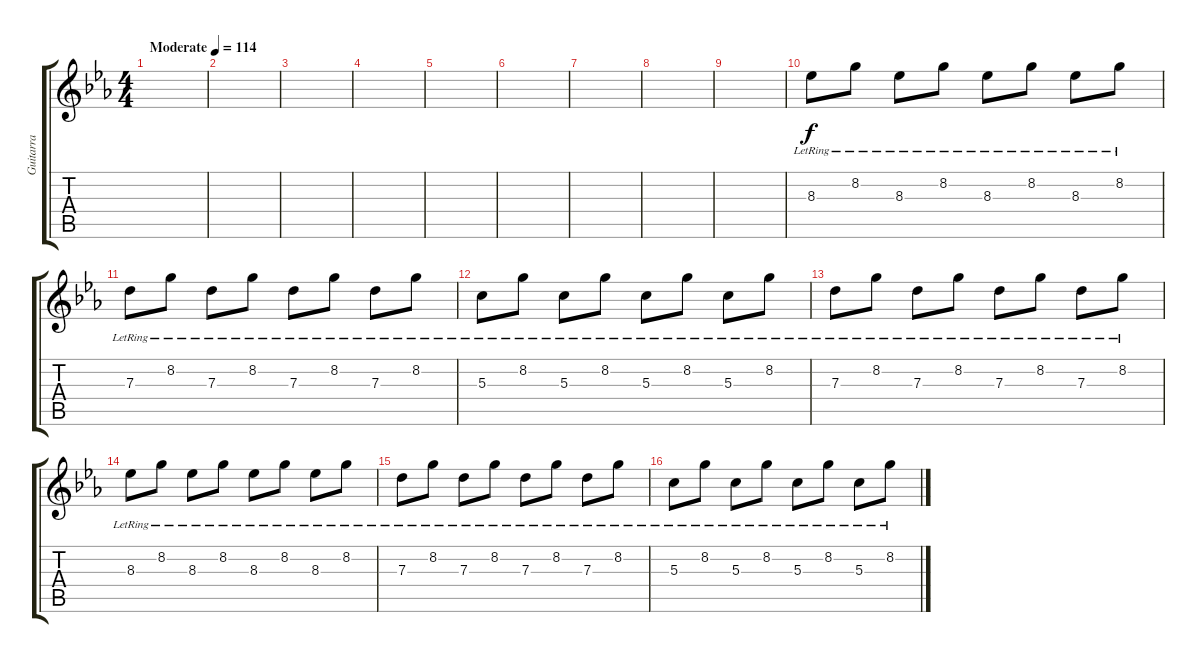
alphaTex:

\track ("Guitarra" "Guitarra") {instrument electricguitarjazz}
\staff {score tabs}
\tuning (E4 B3 G3 D3 A2 E2) {hide}
\ts (4 4)
\tempo (114 "Moderate")
\clef g2
\ks eb
|
|
|
|
|
|
|
|
|
8.3{lr}.8 8.2{lr}.8 8.3{lr}.8 8.2{lr}.8 8.3{lr}.8 8.2{lr}.8 8.3{lr}.8 8.2{lr}.8 |
7.3{lr}.8 8.2{lr}.8 7.3{lr}.8 8.2{lr}.8 7.3{lr}.8 8.2{lr}.8 7.3{lr}.8 8.2{lr}.8 |
5.3{lr}.8 8.2{lr}.8 5.3{lr}.8 8.2{lr}.8 5.3{lr}.8 8.2{lr}.8 5.3{lr}.8 8.2{lr}.8 |
7.3{lr}.8 8.2{lr}.8 7.3{lr}.8 8.2{lr}.8 7.3{lr}.8 8.2{lr}.8 7.3{lr}.8 8.2{lr}.8 |
8.3{lr}.8 8.2{lr}.8 8.3{lr}.8 8.2{lr}.8 8.3{lr}.8 8.2{lr}.8 8.3{lr}.8 8.2{lr}.8 |
7.3{lr}.8 8.2{lr}.8 7.3{lr}.8 8.2{lr}.8 7.3{lr}.8 8.2{lr}.8 7.3{lr}.8 8.2{lr}.8 |
5.3{lr}.8 8.2{lr}.8 5.3{lr}.8 8.2{lr}.8 5.3{lr}.8 8.2{lr}.8 5.3{lr}.8 8.2{lr}.8
